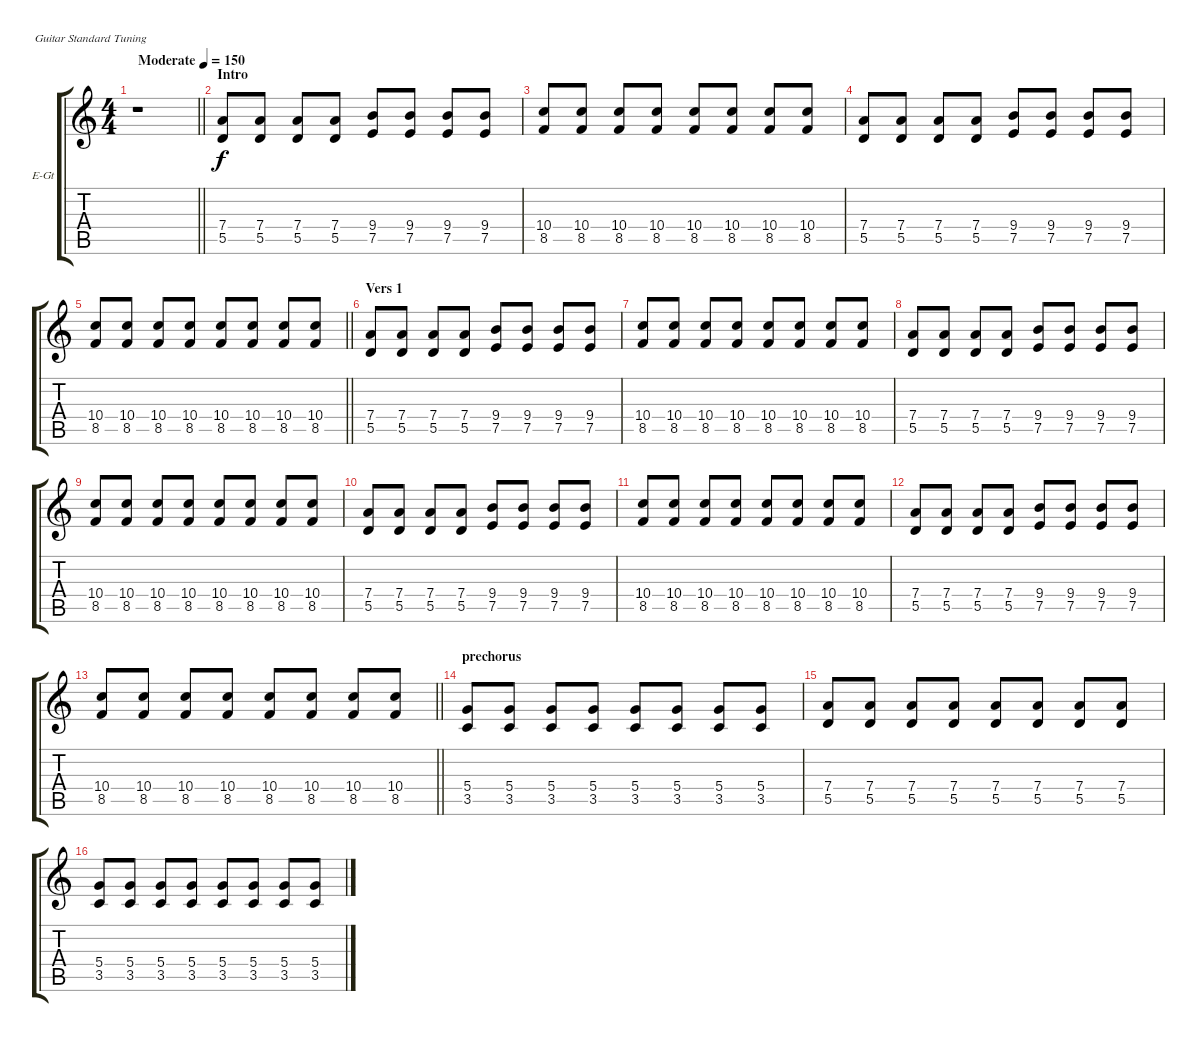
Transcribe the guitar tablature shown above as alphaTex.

\bracketExtendMode groupsimilarinstruments
\firstSystemTrackNameOrientation horizontal
\otherSystemsTrackNameOrientation horizontal
\track ("rythm guitar" "E-Gt") {instrument distortionguitar}
\staff {score tabs}
\tuning (E4 B3 G3 D3 A2 E2)
\ts (4 4)
\beaming (8 2 2 2 2)
\tempo (150 "Moderate")
\clef g2
\barLineRight lightlight
\ks c
r.1{dy f instrument distortionguitar} |
\section ("" "Intro")
(7.4 5.5).8 (7.4 5.5).8 (7.4 5.5).8 (7.4 5.5).8 (9.4 7.5).8 (9.4 7.5).8 (9.4 7.5).8 (9.4 7.5).8 |
(10.4 8.5).8 (10.4 8.5).8 (10.4 8.5).8 (10.4 8.5).8 (10.4 8.5).8 (10.4 8.5).8 (10.4 8.5).8 (10.4 8.5).8 |
(7.4 5.5).8 (7.4 5.5).8 (7.4 5.5).8 (7.4 5.5).8 (9.4 7.5).8 (9.4 7.5).8 (9.4 7.5).8 (9.4 7.5).8 |
\barLineRight lightlight
(10.4 8.5).8 (10.4 8.5).8 (10.4 8.5).8 (10.4 8.5).8 (10.4 8.5).8 (10.4 8.5).8 (10.4 8.5).8 (10.4 8.5).8 |
\section ("" "Vers 1")
(7.4 5.5).8 (7.4 5.5).8 (7.4 5.5).8 (7.4 5.5).8 (9.4 7.5).8 (9.4 7.5).8 (9.4 7.5).8 (9.4 7.5).8 |
(10.4 8.5).8 (10.4 8.5).8 (10.4 8.5).8 (10.4 8.5).8 (10.4 8.5).8 (10.4 8.5).8 (10.4 8.5).8 (10.4 8.5).8 |
(7.4 5.5).8 (7.4 5.5).8 (7.4 5.5).8 (7.4 5.5).8 (9.4 7.5).8 (9.4 7.5).8 (9.4 7.5).8 (9.4 7.5).8 |
(10.4 8.5).8 (10.4 8.5).8 (10.4 8.5).8 (10.4 8.5).8 (10.4 8.5).8 (10.4 8.5).8 (10.4 8.5).8 (10.4 8.5).8 |
(7.4 5.5).8 (7.4 5.5).8 (7.4 5.5).8 (7.4 5.5).8 (9.4 7.5).8 (9.4 7.5).8 (9.4 7.5).8 (9.4 7.5).8 |
(10.4 8.5).8 (10.4 8.5).8 (10.4 8.5).8 (10.4 8.5).8 (10.4 8.5).8 (10.4 8.5).8 (10.4 8.5).8 (10.4 8.5).8 |
(7.4 5.5).8 (7.4 5.5).8 (7.4 5.5).8 (7.4 5.5).8 (9.4 7.5).8 (9.4 7.5).8 (9.4 7.5).8 (9.4 7.5).8 |
\barLineRight lightlight
(10.4 8.5).8 (10.4 8.5).8 (10.4 8.5).8 (10.4 8.5).8 (10.4 8.5).8 (10.4 8.5).8 (10.4 8.5).8 (10.4 8.5).8 |
\section ("" "prechorus")
(5.4 3.5).8 (5.4 3.5).8 (5.4 3.5).8 (5.4 3.5).8 (5.4 3.5).8 (5.4 3.5).8 (5.4 3.5).8 (5.4 3.5).8 |
(7.4 5.5).8 (7.4 5.5).8 (7.4 5.5).8 (7.4 5.5).8 (7.4 5.5).8 (7.4 5.5).8 (7.4 5.5).8 (7.4 5.5).8 |
(5.4 3.5).8 (5.4 3.5).8 (5.4 3.5).8 (5.4 3.5).8 (5.4 3.5).8 (5.4 3.5).8 (5.4 3.5).8 (5.4 3.5).8
